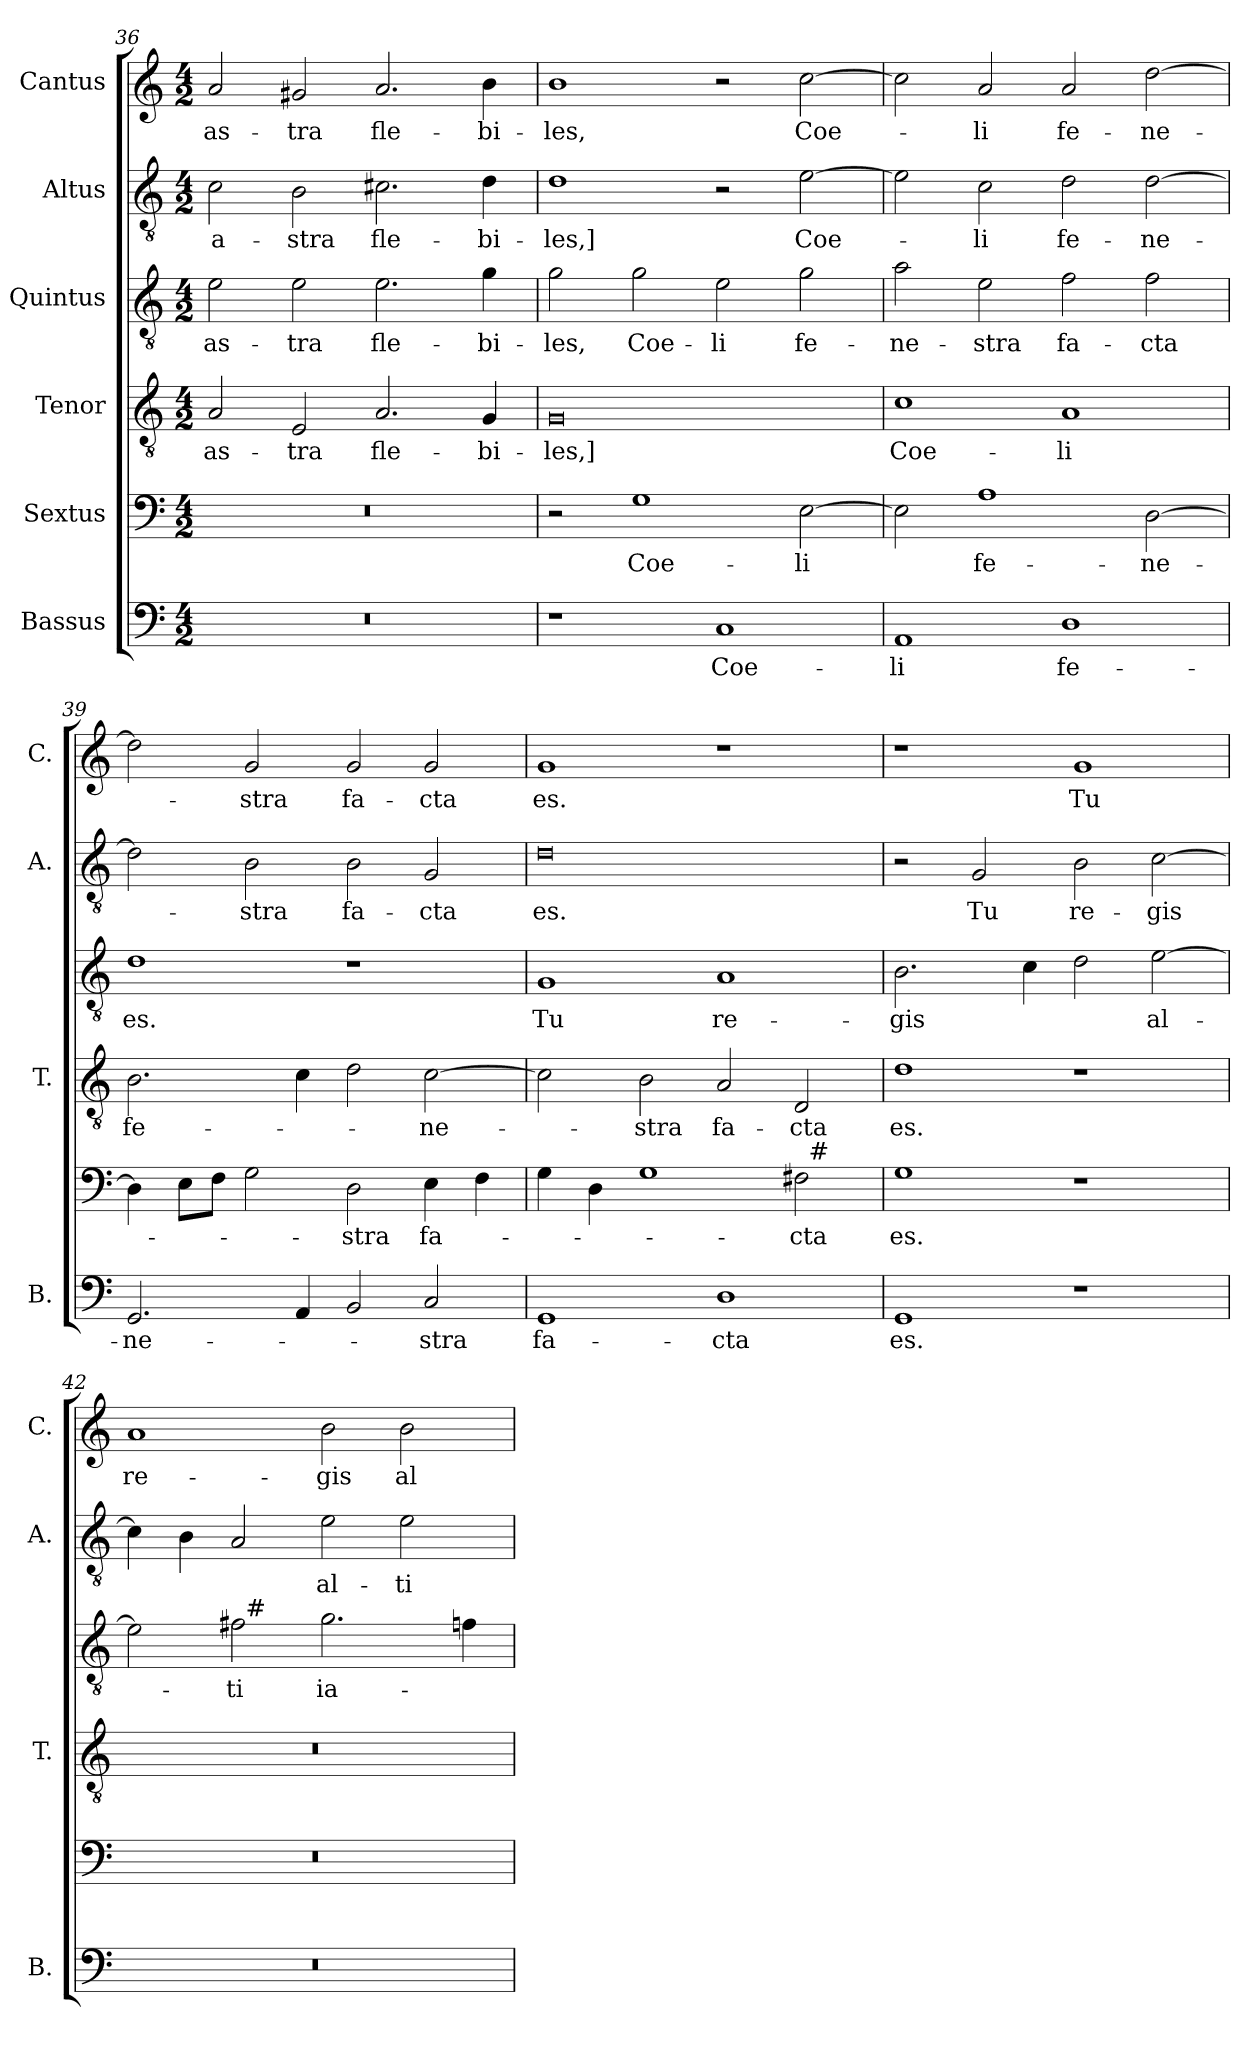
**kern	**text	**kern	**text	**kern	**text	**kern	**text	**kern	**text	**kern	**text
*part6	*part6	*part5	*part5	*part4	*part4	*part3	*part3	*part2	*part2	*part1	*part1
*staff6	*staff6	*staff5	*staff5	*staff4	*staff4	*staff3	*staff3	*staff2	*staff2	*staff1	*staff1
*I"Bassus	*	*I"Sextus	*	*I"Tenor	*	*I"Quintus	*	*I"Altus	*	*I"Cantus	*
*I'B.	*	*	*	*I'T.	*	*	*	*I'A.	*	*I'C.	*
!!LO:LB:g=z
*clefF4	*	*clefF4	*	*clefGv2	*	*clefGv2	*	*clefGv2	*	*clefG2	*
*	*	*	*	*ITrd7c12	*	*ITrd7c12	*	*ITrd7c12	*	*	*
*k[]	*	*k[]	*	*k[]	*	*k[]	*	*k[]	*	*k[]	*
*C:	*	*C:	*	*C:	*	*C:	*	*C:	*	*C:	*
*M4/2	*	*M4/2	*	*M4/2	*	*M4/2	*	*M4/2	*	*M4/2	*
=36	=36	=36	=36	=36	=36	=36	=36	=36	=36	=36	=36
!LO:N:vis=1	!	!LO:N:vis=1	!	!	!LO:LY:b	!	!LO:LY:b	!	!LO:LY:b	!	!LO:LY:b
0r	.	0r	.	2AA/	as-	2E\	as-	2C\	a-	2a/	as-
!	!	!	!	!	!LO:LY:b	!	!LO:LY:b	!	!LO:LY:b	!	!LO:LY:b
.	.	.	.	2EE/	-tra	2E\	-tra	2BB\	-stra	2g#X/	-tra
!	!	!	!	!	!LO:LY:b	!	!LO:LY:b	!	!LO:LY:b	!	!LO:LY:b
.	.	.	.	2.AA/	fle-	2.E\	fle-	2.C#X\	fle-	2.a/	fle-
!	!	!	!	!	!LO:LY:b	!	!LO:LY:b	!	!LO:LY:b	!	!LO:LY:b
.	.	.	.	4GG/	-bi-	4G\	-bi-	4D\	-bi-	4b\	-bi-
=37	=37	=37	=37	=37	=37	=37	=37	=37	=37	=37	=37
!	!	!	!	!	!LO:LY:b	!	!LO:LY:b	!	!LO:LY:b	!	!LO:LY:b
1r	.	2r	.	0GG	-les,]	2G\	-les,	1D	-les,]	1b	-les,
!	!	!	!LO:LY:b	!	!	!	!LO:LY:b	!	!	!	!
.	.	1G	Coe-	.	.	2G\	Coe-	.	.	.	.
!	!LO:LY:b	!	!	!	!	!	!LO:LY:b	!	!	!	!
1C	Coe-	.	.	.	.	2E\	-li	2r	.	2r	.
!	!	!	!LO:LY:b	!	!	!	!LO:LY:b	!	!LO:LY:b	!	!LO:LY:b
.	.	[>2E\	-li	.	.	2G\	fe-	[>2E\	Coe-	[>2cc\	Coe-
=38	=38	=38	=38	=38	=38	=38	=38	=38	=38	=38	=38
!	!LO:LY:b	!	!	!	!LO:LY:b	!	!LO:LY:b	!	!	!	!
1AA	-li	2E\]	.	1C	Coe-	2A\	-ne-	2E\]	.	2cc\]	.
!	!	!	!LO:LY:b	!	!	!	!LO:LY:b	!	!LO:LY:b	!	!LO:LY:b
.	.	1A	fe-	.	.	2E\	-stra	2C\	-li	2a/	-li
!	!LO:LY:b	!	!	!	!LO:LY:b	!	!LO:LY:b	!	!LO:LY:b	!	!LO:LY:b
1D	fe-	.	.	1AA	-li	2F\	fa-	2D\	fe-	2a/	fe-
!	!	!	!LO:LY:b	!	!	!	!LO:LY:b	!	!LO:LY:b	!	!LO:LY:b
.	.	[>2D\	-ne-	.	.	2F\	-cta	[>2D\	-ne-	[>2dd\	-ne-
=39	=39	=39	=39	=39	=39	=39	=39	=39	=39	=39	=39
!	!LO:LY:b	!	!	!	!LO:LY:b	!	!LO:LY:b	!	!	!	!
2.GG/	-ne-	4D\]	.	2.BB\	fe-	1D	es.	2D\]	.	2dd\]	.
.	.	8E\L	.	.	.	.	.	.	.	.	.
.	.	8F\J	.	.	.	.	.	.	.	.	.
!	!	!	!	!	!	!	!	!	!LO:LY:b	!	!LO:LY:b
.	.	2G\	.	.	.	.	.	2BB\	-stra	2g/	-stra
4AA/	.	.	.	4C\	.	.	.	.	.	.	.
!	!	!	!LO:LY:b	!	!	!	!	!	!LO:LY:b	!	!LO:LY:b
2BB/	.	2D\	-stra	2D\	.	1r	.	2BB\	fa-	2g/	fa-
!	!LO:LY:b	!	!LO:LY:b	!	!LO:LY:b	!	!	!	!LO:LY:b	!	!LO:LY:b
2C/	-stra	4E\	fa-	[>2C\	-ne-	.	.	2GG/	-cta	2g/	-cta
.	.	4F\	.	.	.	.	.	.	.	.	.
=40	=40	=40	=40	=40	=40	=40	=40	=40	=40	=40	=40
!	!LO:LY:b	!	!	!	!	!	!LO:LY:b	!	!LO:LY:b	!	!LO:LY:b
*	*	*^	*	*	*	*	*	*	*	*	*
1GG	fa-	4G\	1ryy	.	2C\]	.	1GG	Tu	0D	es.	1g	es.
.	.	4D\	.	.	.	.	.	.	.	.	.	.
!	!	!	!	!	!	!LO:LY:b	!	!	!	!	!	!
.	.	1G	.	.	2BB\	-stra	.	.	.	.	.	.
!	!LO:LY:b	!	!	!	!	!LO:LY:b	!	!LO:LY:b	!	!	!	!
1D	-cta	.	2ryy	.	2AA/	fa-	1AA	re-	.	.	1r	.
!	!	!	!	!LO:LY:b	!	!LO:LY:b	!	!	!	!	!	!
.	.	2F#\	32ryy	-cta	2DD/	-cta	.	.	.	.	.	.
!	!	!	!LO:TX:a:t=#	!	!	!	!	!	!	!	!	!
.	.	.	4...ryy	.	.	.	.	.	.	.	.	.
!!LO:PB:g=z
=41	=41	=41	=41	=41	=41	=41	=41	=41	=41	=41	=41	=41
!	!LO:LY:b	!	!	!LO:LY:b	!	!LO:LY:b	!	!LO:LY:b	!	!	!	!
*	*	*v	*v	*	*	*	*	*	*	*	*	*
1GG	es.	1G	es.	1D	es.	2.BB\	-gis	2r	.	1r	.
!	!	!	!	!	!	!	!	!	!LO:LY:b	!	!
.	.	.	.	.	.	.	.	2GG/	Tu	.	.
.	.	.	.	.	.	4C\	.	.	.	.	.
!	!	!	!	!	!	!	!	!	!LO:LY:b	!	!LO:LY:b
1r	.	1r	.	1r	.	2D\	.	2BB\	re-	1g	Tu
!	!	!	!	!	!	!	!LO:LY:b	!	!LO:LY:b	!	!
.	.	.	.	.	.	[>2E\	al-	[>2C\	-gis	.	.
=42	=42	=42	=42	=42	=42	=42	=42	=42	=42	=42	=42
!LO:N:vis=1	!	!LO:N:vis=1	!	!LO:N:vis=1	!	!	!	!	!	!	!LO:LY:b
*	*	*	*	*	*	*^	*	*	*	*	*
0r	.	0r	.	0r	.	2E\]	2ryy	.	4C\]	.	1a	re-
.	.	.	.	.	.	.	.	.	4BB\	.	.	.
!	!	!	!	!	!	!	!	!LO:LY:b	!	!	!	!
.	.	.	.	.	.	2F#\	32ryy	-ti	2AA/	.	.	.
!	!	!	!	!	!	!	!LO:TX:a:t=#	!	!	!	!	!
.	.	.	.	.	.	.	1ryy	.	.	.	.	.
!	!	!	!	!	!	!	!	!LO:LY:b	!	!LO:LY:b	!	!LO:LY:b
.	.	.	.	.	.	2.G\	.	ia-	2E\	al-	2b\	-gis
!	!	!	!	!	!	!	!	!	!	!LO:LY:b	!	!LO:LY:b
.	.	.	.	.	.	.	.	.	2E\	-ti	2b\	al-
.	.	.	.	.	.	.	4...ryy	.	.	.	.	.
.	.	.	.	.	.	4Fn\	.	.	.	.	.	.
*	*	*	*	*	*	*v	*v	*	*	*	*	*
=	=	=	=	=	=	=	=	=	=	=	=
*-	*-	*-	*-	*-	*-	*-	*-	*-	*-	*-	*-
